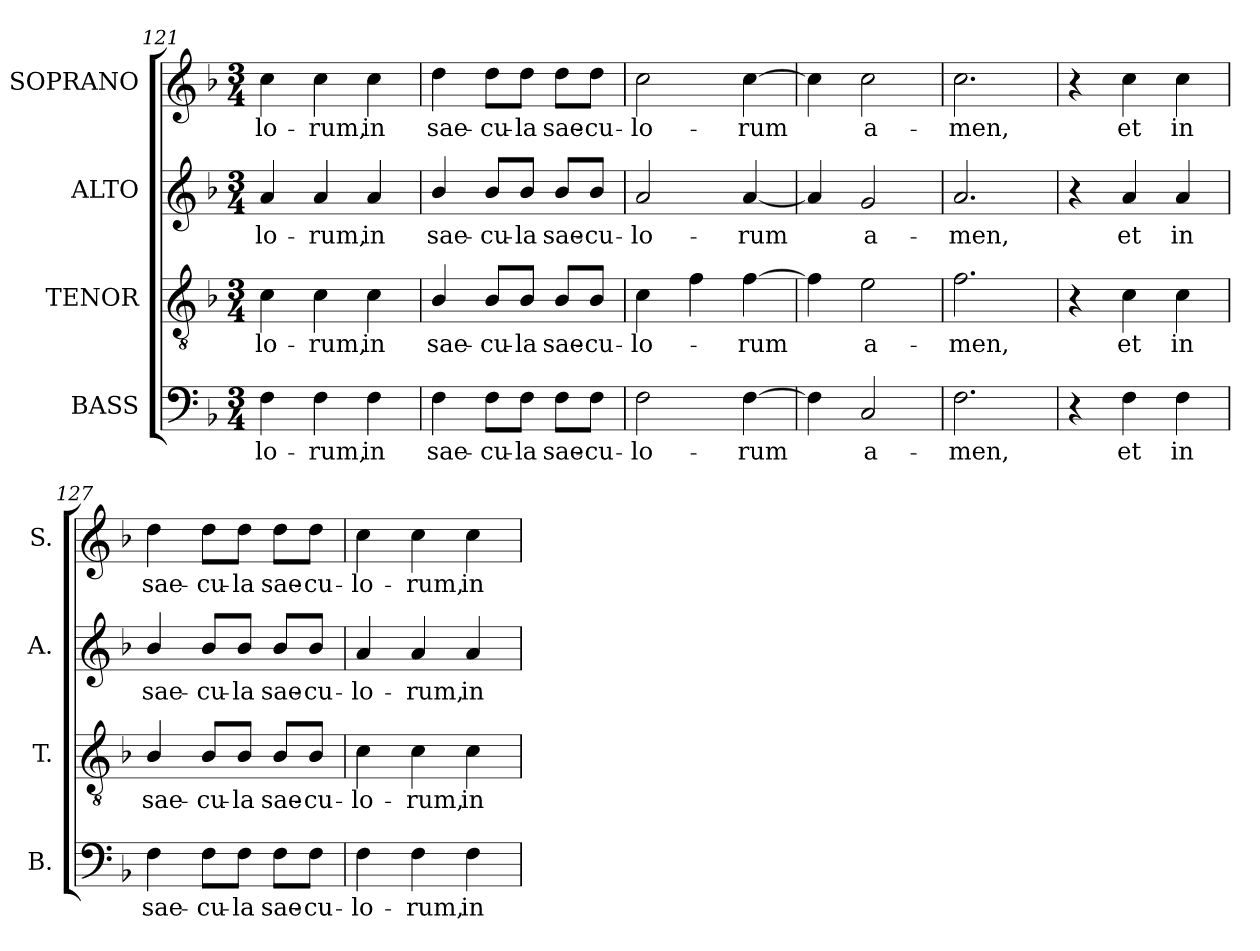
**kern	**text	**kern	**text	**kern	**text	**kern	**text
*part4	*part4	*part3	*part3	*part2	*part2	*part1	*part1
*staff4	*staff4	*staff3	*staff3	*staff2	*staff2	*staff1	*staff1
*I"BASS	*	*I"TENOR	*	*I"ALTO	*	*I"SOPRANO	*
*I'B.	*	*I'T.	*	*I'A.	*	*I'S.	*
*clefF4	*	*clefGv2	*	*clefG2	*	*clefG2	*
*	*	*ITrd7c12	*	*	*	*	*
*k[b-]	*	*k[b-]	*	*k[b-]	*	*k[b-]	*
*d:	*	*d:	*	*d:	*	*d:	*
*M3/4	*	*M3/4	*	*M3/4	*	*M3/4	*
=121	=121	=121	=121	=121	=121	=121	=121
!	!LO:LY:b:color=#000000	!	!	!	!	!	!
!	!	!	!LO:LY:b:color=#000000	!	!	!	!
!	!	!	!	!	!LO:LY:b:color=#000000	!	!
!	!	!	!	!	!	!	!LO:LY:b:color=#000000
4Fi\	-lo-	4Ci\	-lo-	4ai/	-lo-	4cci\	-lo-
!	!LO:LY:b:color=#000000	!	!	!	!	!	!
!	!	!	!LO:LY:b:color=#000000	!	!	!	!
!	!	!	!	!	!LO:LY:b:color=#000000	!	!
!	!	!	!	!	!	!	!LO:LY:b:color=#000000
4Fi\	-rum,	4Ci\	-rum,	4ai/	-rum,	4cci\	-rum,
!	!LO:LY:b:color=#000000	!	!	!	!	!	!
!	!	!	!LO:LY:b:color=#000000	!	!	!	!
!	!	!	!	!	!LO:LY:b:color=#000000	!	!
!	!	!	!	!	!	!	!LO:LY:b:color=#000000
4Fi\	in	4Ci\	in	4ai/	in	4cci\	in
=122	=122	=122	=122	=122	=122	=122	=122
!	!LO:LY:b:color=#000000	!	!	!	!	!	!
!	!	!	!LO:LY:b:color=#000000	!	!	!	!
!	!	!	!	!	!LO:LY:b:color=#000000	!	!
!	!	!	!	!	!	!	!LO:LY:b:color=#000000
4Fi\	sae-	4BB-i/	sae-	4b-i/	sae-	4ddi\	sae-
!	!LO:LY:b:color=#000000	!	!	!	!	!	!
!	!	!	!LO:LY:b:color=#000000	!	!	!	!
!	!	!	!	!	!LO:LY:b:color=#000000	!	!
!	!	!	!	!	!	!	!LO:LY:b:color=#000000
8Fi\L	-cu-	8BB-i/L	-cu-	8b-i/L	-cu-	8ddi\L	-cu-
!	!LO:LY:b:color=#000000	!	!	!	!	!	!
!	!	!	!LO:LY:b:color=#000000	!	!	!	!
!	!	!	!	!	!LO:LY:b:color=#000000	!	!
!	!	!	!	!	!	!	!LO:LY:b:color=#000000
8Fi\J	-la	8BB-i/J	-la	8b-i/J	-la	8ddi\J	-la
!	!LO:LY:b:color=#000000	!	!	!	!	!	!
!	!	!	!LO:LY:b:color=#000000	!	!	!	!
!	!	!	!	!	!LO:LY:b:color=#000000	!	!
!	!	!	!	!	!	!	!LO:LY:b:color=#000000
8Fi\L	sae-	8BB-i/L	sae-	8b-i/L	sae-	8ddi\L	sae-
!	!LO:LY:b:color=#000000	!	!	!	!	!	!
!	!	!	!LO:LY:b:color=#000000	!	!	!	!
!	!	!	!	!	!LO:LY:b:color=#000000	!	!
!	!	!	!	!	!	!	!LO:LY:b:color=#000000
8Fi\J	-cu-	8BB-i/J	-cu-	8b-i/J	-cu-	8ddi\J	-cu-
=123	=123	=123	=123	=123	=123	=123	=123
!	!LO:LY:b:color=#000000	!	!	!	!	!	!
!	!	!	!LO:LY:b:color=#000000	!	!	!	!
!	!	!	!	!	!LO:LY:b:color=#000000	!	!
!	!	!	!	!	!	!	!LO:LY:b:color=#000000
2Fi\	-lo-	4Ci\	-lo-	2ai/	-lo-	2cci\	-lo-
.	.	4Fi\	.	.	.	.	.
!	!LO:LY:b:color=#000000	!	!	!	!	!	!
!	!	!	!LO:LY:b:color=#000000	!	!	!	!
!	!	!	!	!	!LO:LY:b:color=#000000	!	!
!	!	!	!	!	!	!	!LO:LY:b:color=#000000
[4Fi\	-rum	[4Fi\	-rum	[4ai/	-rum	[4cci\	-rum
=124	=124	=124	=124	=124	=124	=124	=124
4Fi\]	.	4Fi\]	.	4ai/]	.	4cci\]	.
!	!LO:LY:b:color=#000000	!	!	!	!	!	!
!	!	!	!LO:LY:b:color=#000000	!	!	!	!
!	!	!	!	!	!LO:LY:b:color=#000000	!	!
!	!	!	!	!	!	!	!LO:LY:b:color=#000000
2Ci/	a-	2Ei\	a-	2gi/	a-	2cci\	a-
=125	=125	=125	=125	=125	=125	=125	=125
!	!LO:LY:b:color=#000000	!	!	!	!	!	!
!	!	!	!LO:LY:b:color=#000000	!	!	!	!
!	!	!	!	!	!LO:LY:b:color=#000000	!	!
!	!	!	!	!	!	!	!LO:LY:b:color=#000000
2.Fi\	-men,	2.Fi\	-men,	2.ai/	-men,	2.cci\	-men,
=126	=126	=126	=126	=126	=126	=126	=126
4r	.	4r	.	4r	.	4r	.
!	!LO:LY:b:color=#000000	!	!	!	!	!	!
!	!	!	!LO:LY:b:color=#000000	!	!	!	!
!	!	!	!	!	!LO:LY:b:color=#000000	!	!
!	!	!	!	!	!	!	!LO:LY:b:color=#000000
4Fi\	et	4Ci\	et	4ai/	et	4cci\	et
!	!LO:LY:b:color=#000000	!	!	!	!	!	!
!	!	!	!LO:LY:b:color=#000000	!	!	!	!
!	!	!	!	!	!LO:LY:b:color=#000000	!	!
!	!	!	!	!	!	!	!LO:LY:b:color=#000000
4Fi\	in	4Ci\	in	4ai/	in	4cci\	in
!!LO:LB:g=z
=127	=127	=127	=127	=127	=127	=127	=127
!	!LO:LY:b:color=#000000	!	!	!	!	!	!
!	!	!	!LO:LY:b:color=#000000	!	!	!	!
!	!	!	!	!	!LO:LY:b:color=#000000	!	!
!	!	!	!	!	!	!	!LO:LY:b:color=#000000
4Fi\	sae-	4BB-i/	sae-	4b-i/	sae-	4ddi\	sae-
!	!LO:LY:b:color=#000000	!	!	!	!	!	!
!	!	!	!LO:LY:b:color=#000000	!	!	!	!
!	!	!	!	!	!LO:LY:b:color=#000000	!	!
!	!	!	!	!	!	!	!LO:LY:b:color=#000000
8Fi\L	-cu-	8BB-i/L	-cu-	8b-i/L	-cu-	8ddi\L	-cu-
!	!LO:LY:b:color=#000000	!	!	!	!	!	!
!	!	!	!LO:LY:b:color=#000000	!	!	!	!
!	!	!	!	!	!LO:LY:b:color=#000000	!	!
!	!	!	!	!	!	!	!LO:LY:b:color=#000000
8Fi\J	-la	8BB-i/J	-la	8b-i/J	-la	8ddi\J	-la
!	!LO:LY:b:color=#000000	!	!	!	!	!	!
!	!	!	!LO:LY:b:color=#000000	!	!	!	!
!	!	!	!	!	!LO:LY:b:color=#000000	!	!
!	!	!	!	!	!	!	!LO:LY:b:color=#000000
8Fi\L	sae-	8BB-i/L	sae-	8b-i/L	sae-	8ddi\L	sae-
!	!LO:LY:b:color=#000000	!	!	!	!	!	!
!	!	!	!LO:LY:b:color=#000000	!	!	!	!
!	!	!	!	!	!LO:LY:b:color=#000000	!	!
!	!	!	!	!	!	!	!LO:LY:b:color=#000000
8Fi\J	-cu-	8BB-i/J	-cu-	8b-i/J	-cu-	8ddi\J	-cu-
=128	=128	=128	=128	=128	=128	=128	=128
!	!LO:LY:b:color=#000000	!	!	!	!	!	!
!	!	!	!LO:LY:b:color=#000000	!	!	!	!
!	!	!	!	!	!LO:LY:b:color=#000000	!	!
!	!	!	!	!	!	!	!LO:LY:b:color=#000000
4Fi\	-lo-	4Ci\	-lo-	4ai/	-lo-	4cci\	-lo-
!	!LO:LY:b:color=#000000	!	!	!	!	!	!
!	!	!	!LO:LY:b:color=#000000	!	!	!	!
!	!	!	!	!	!LO:LY:b:color=#000000	!	!
!	!	!	!	!	!	!	!LO:LY:b:color=#000000
4Fi\	-rum,	4Ci\	-rum,	4ai/	-rum,	4cci\	-rum,
!	!LO:LY:b:color=#000000	!	!	!	!	!	!
!	!	!	!LO:LY:b:color=#000000	!	!	!	!
!	!	!	!	!	!LO:LY:b:color=#000000	!	!
!	!	!	!	!	!	!	!LO:LY:b:color=#000000
4Fi\	in	4Ci\	in	4ai/	in	4cci\	in
=	=	=	=	=	=	=	=
*-	*-	*-	*-	*-	*-	*-	*-
